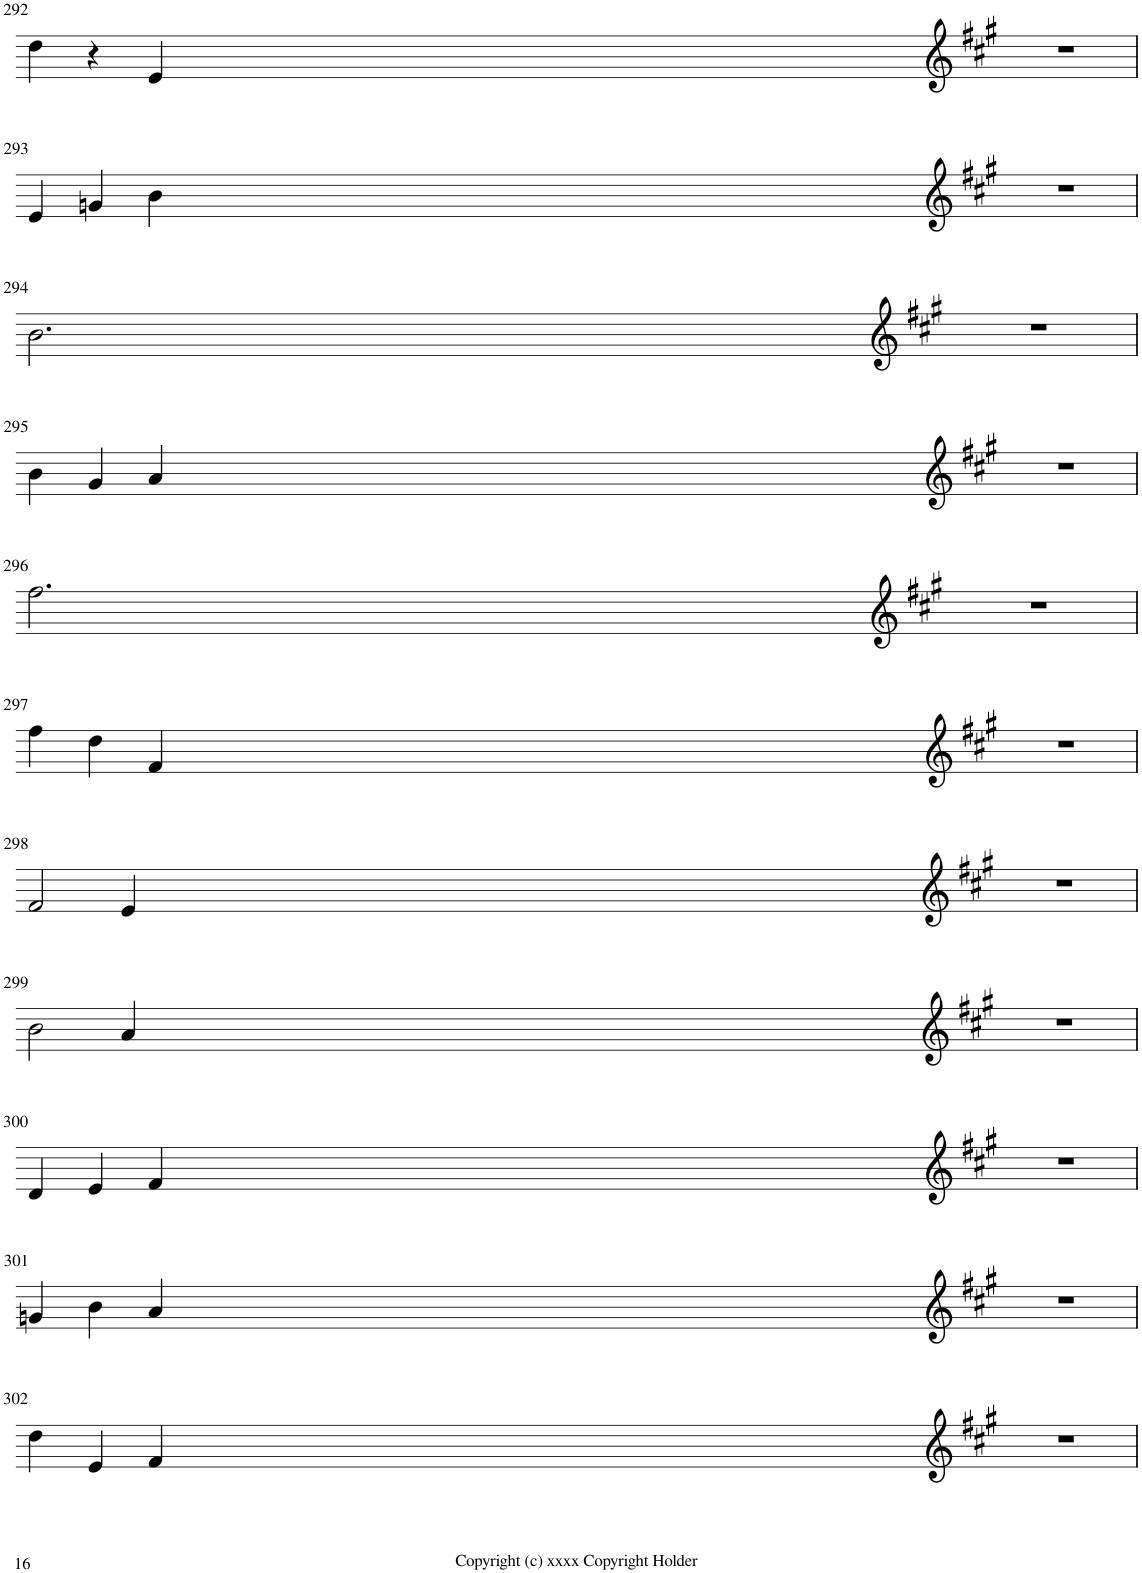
**kern
*part1
*staff1
*I"Voice
*I'V
!!LO:PB:g=z
*clefG2
*k[f#c#g#]
*M3/4
=292
4dd\
4r
4e/
0.ryy
2.r
!!LO:LB:g=z
=293
4e/
4gn/
4b\
0.ryy
2.r
!!LO:LB:g=z
=294
2.b\
0.ryy
2.r
!!LO:LB:g=z
=295
4b\
4g#/
4a/
0.ryy
2.r
!!LO:LB:g=z
=296
2.ff#\
0.ryy
2.r
!!LO:LB:g=z
=297
4ff#\
4dd\
4f#/
0.ryy
2.r
!!LO:LB:g=z
=298
2f#/
4e/
0.ryy
2.r
!!LO:LB:g=z
=299
2b\
4a/
0.ryy
2.r
!!LO:LB:g=z
=300
4d/
4e/
4f#/
0.ryy
2.r
!!LO:LB:g=z
=301
4gn/
4b\
4a/
0.ryy
2.r
!!LO:LB:g=z
=302
4dd\
4e/
4f#/
0.ryy
2.r
=
*-
